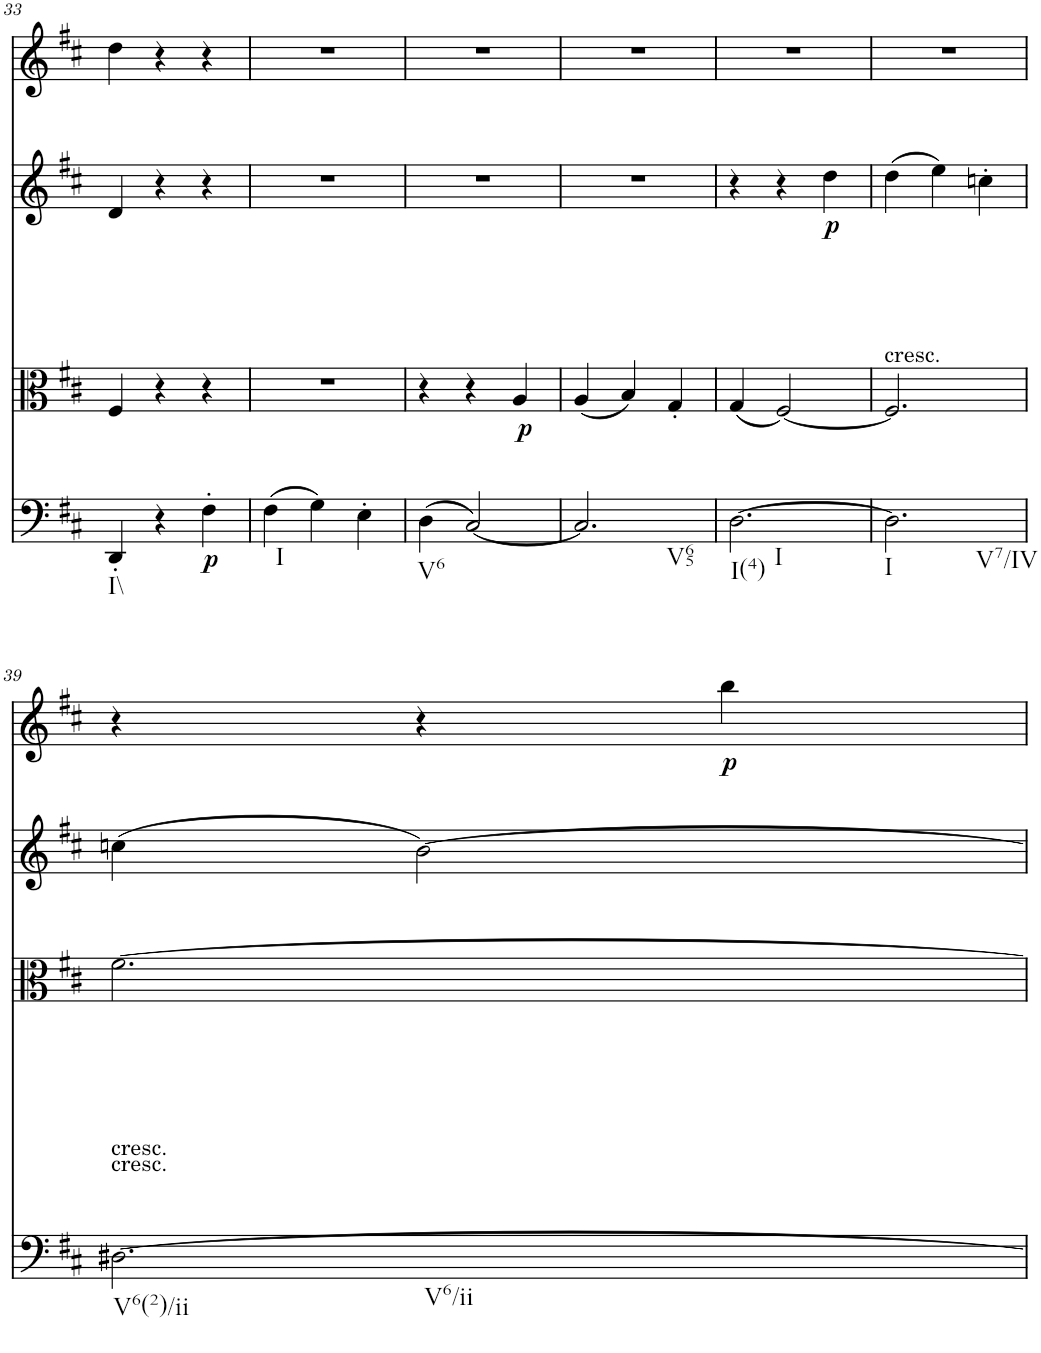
**kern	**dynam	**kern	**dynam	**kern	**dynam	**kern	**dynam
*part4	*part4	*part3	*part3	*part2	*part2	*part1	*part1
*staff4	*staff4	*staff3	*staff3	*staff2	*staff2	*staff1	*staff1
*I"Violoncello	*	*I"Viola	*	*I"Violin II	*	*I"Violin I	*
*I'Vc	*	*I'Vla	*	*I'Vln	*	*I'Vln	*
!!LO:PB:g=z
*clefF4	*	*clefC3	*	*clefG2	*	*clefG2	*
*k[f#c#]	*	*k[f#c#]	*	*k[f#c#]	*	*k[f#c#]	*
*M3/4	*	*M3/4	*	*M3/4	*	*M3/4	*
=33	=33	=33	=33	=33	=33	=33	=33
!LO:TX:b:t=I\\	!	!	!	!	!	!	!
4DD'/	.	4F#/	.	4d/	.	4dd\	.
4r	.	4r	.	4r	.	4r	.
!	!LO:DY:b	!	!	!	!	!	!
4F#'\	p	4r	.	4r	.	4r	.
=34	=34	=34	=34	=34	=34	=34	=34
!LO:TX:b:t=I	!	!	!	!	!	!	!
(4F#\	.	2.r	.	2.r	.	2.r	.
4G\)	.	.	.	.	.	.	.
4E'\	.	.	.	.	.	.	.
=35	=35	=35	=35	=35	=35	=35	=35
!LO:TX:b:t=V6	!	!	!	!	!	!	!
(4D\	.	4r	.	2.r	.	2.r	.
[2C#/)	.	4r	.	.	.	.	.
!	!	!	!LO:DY:b	!	!	!	!
.	.	4A/	p	.	.	.	.
=36	=36	=36	=36	=36	=36	=36	=36
!LO:TX:b:t=V65	!	!	!	!	!	!	!
2.C#/]	.	(4A/	.	2.r	.	2.r	.
.	.	4B/)	.	.	.	.	.
.	.	4G'/	.	.	.	.	.
=37	=37	=37	=37	=37	=37	=37	=37
!LO:TX:b:t=I(4)	!	!	!	!	!	!	!
!LO:TX:b:t=I	!	!	!	!	!	!	!
[2.D\	.	(4G/	.	4r	.	2.r	.
.	.	[2F#/)	.	4r	.	.	.
!	!	!	!	!	!LO:DY:b	!	!
.	.	.	.	4dd\	p	.	.
=38	=38	=38	=38	=38	=38	=38	=38
!	!	!	!	!LO:TX:b:t=cresc.	!	!	!
!LO:TX:b:t=I	!	!	!	!	!	!	!
!LO:TX:b:t=V7/IV	!	!	!	!	!	!	!
2.D\]	.	2.F#/]	.	(4dd\	.	2.r	.
.	.	.	.	4ee\)	.	.	.
.	.	.	.	4ccn'\	.	.	.
!!LO:LB:g=z
=39	=39	=39	=39	=39	=39	=39	=39
!	!	!LO:TX:b:t=cresc.	!	!	!	!	!
!LO:TX:a:t=cresc.	!	!	!	!	!	!	!
!LO:TX:b:t=V6(2)/ii	!	!	!	!	!	!	!
!LO:TX:b:t=V6/ii	!	!	!	!	!	!	!
[2.D#X\	.	[2.f#\	.	(4ccn\	.	4r	.
.	.	.	.	[2b\)	.	4r	.
!	!	!	!	!	!	!	!LO:DY:b
.	.	.	.	.	.	4bb\	p
=	=	=	=	=	=	=	=
*-	*-	*-	*-	*-	*-	*-	*-
